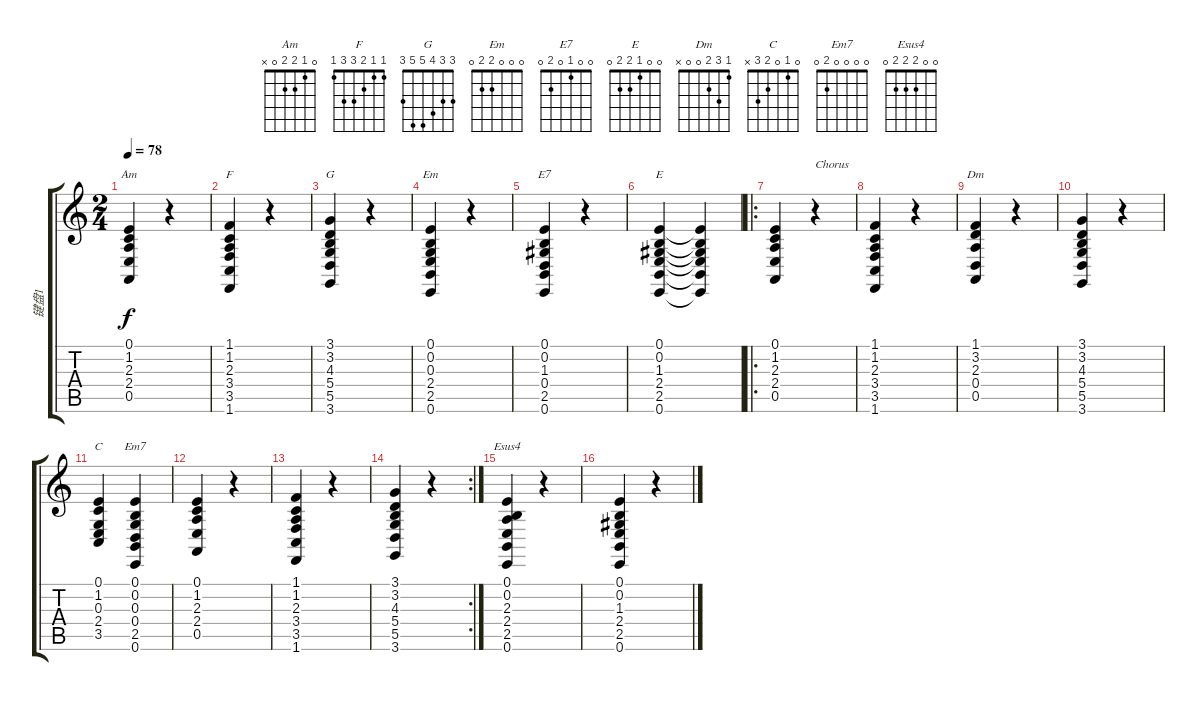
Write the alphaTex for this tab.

\track ("键盘1" "键盘1") {instrument acousticgrandpiano}
\staff {score tabs}
\tuning (E4 B3 G3 D3 A2 E2) {hide}
\chord ("Am" 0 1 2 2 0 x)
\chord ("F" 1 1 2 3 3 1)
\chord ("G" 3 3 4 5 5 3)
\chord ("Em" 0 0 0 2 2 0)
\chord ("E7" 0 0 1 0 2 0)
\chord ("E" 0 0 1 2 2 0)
\chord ("Dm" 1 3 2 0 0 x)
\chord ("C" 0 1 0 2 3 x)
\chord ("Em7" 0 0 0 0 2 0)
\chord ("Esus4" 0 0 2 2 2 0)
\ts (2 4)
\tempo 78
\clef g2
\ks c
(0.1 1.2 2.3 2.4 0.5).4{ch "Am" dy f} r.4 |
(1.1 1.2 2.3 3.4 3.5 1.6).4{ch "F"} r.4 |
(3.1 3.2 4.3 5.4 5.5 3.6).4{ch "G"} r.4 |
(0.1 0.2 0.3 2.4 2.5 0.6).4{ch "Em"} r.4 |
(0.1 0.2 1.3 0.4 2.5 0.6).4{ch "E7"} r.4 |
(0.1 0.2 1.3 2.4 2.5 0.6).4{ch "E"} (0.1{t} 0.2{t} 1.3{t} 2.4{t} 2.5{t} 0.6{t}).4 |
\ro
(0.1 1.2 2.3 2.4 0.5).4 r.4{txt "Chorus"} |
(1.1 1.2 2.3 3.4 3.5 1.6).4 r.4 |
(1.1 3.2 2.3 0.4 0.5).4{ch "Dm"} r.4 |
(3.1 3.2 4.3 5.4 5.5 3.6).4 r.4 |
(0.1 1.2 0.3 2.4 3.5).4{ch "C"} (0.1 0.2 0.3 0.4 2.5 0.6).4{ch "Em7"} |
(0.1 1.2 2.3 2.4 0.5).4 r.4 |
(1.1 1.2 2.3 3.4 3.5 1.6).4 r.4 |
\rc 2
(3.1 3.2 4.3 5.4 5.5 3.6).4 r.4 |
(0.1 0.2 2.3 2.4 2.5 0.6).4{ch "Esus4"} r.4 |
(0.1 0.2 1.3 2.4 2.5 0.6).4 r.4
